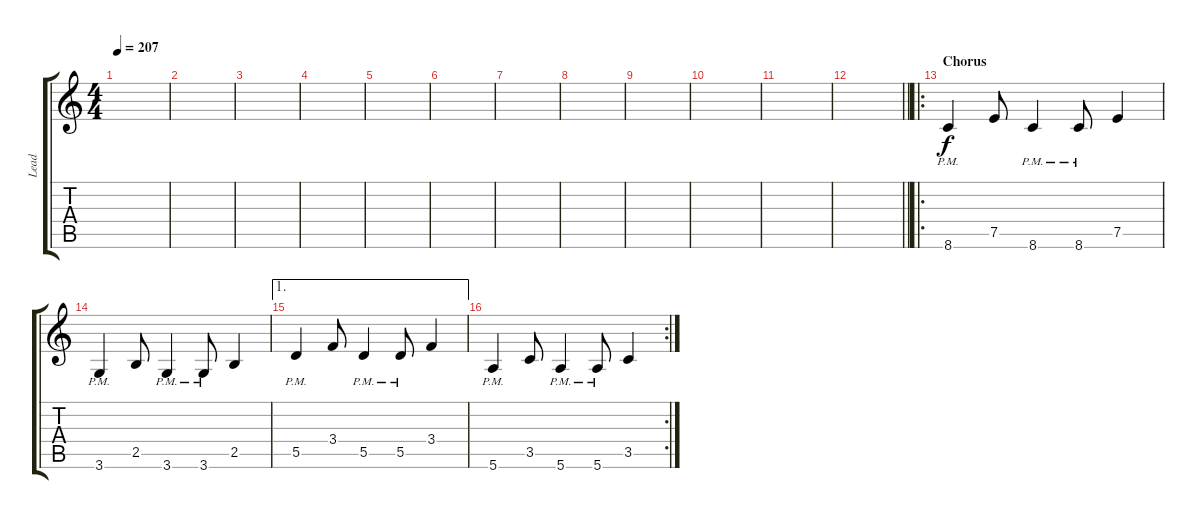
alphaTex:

\track ("Lead" "Lead") {instrument overdrivenguitar}
\staff {score tabs}
\tuning (E4 B3 G3 D3 A2 E2) {hide}
\ts (4 4)
\tempo 207
\clef g2
\ks c
|
|
|
|
|
|
|
|
|
|
|
\barLineRight lightlight
|
\ro
\section ("" "Chorus")
8.6{pm}.4{instrument overdrivenguitar} 7.5.8 8.6{pm}.4 8.6{pm}.8 7.5.4 |
3.6{pm}.4 2.5.8 3.6{pm}.4 3.6{pm}.8 2.5.4 |
\ae 1
5.5{pm}.4 3.4.8 5.5{pm}.4 5.5{pm}.8 3.4.4 |
\rc 2
5.6{pm}.4 3.5.8 5.6{pm}.4 5.6{pm}.8 3.5.4
